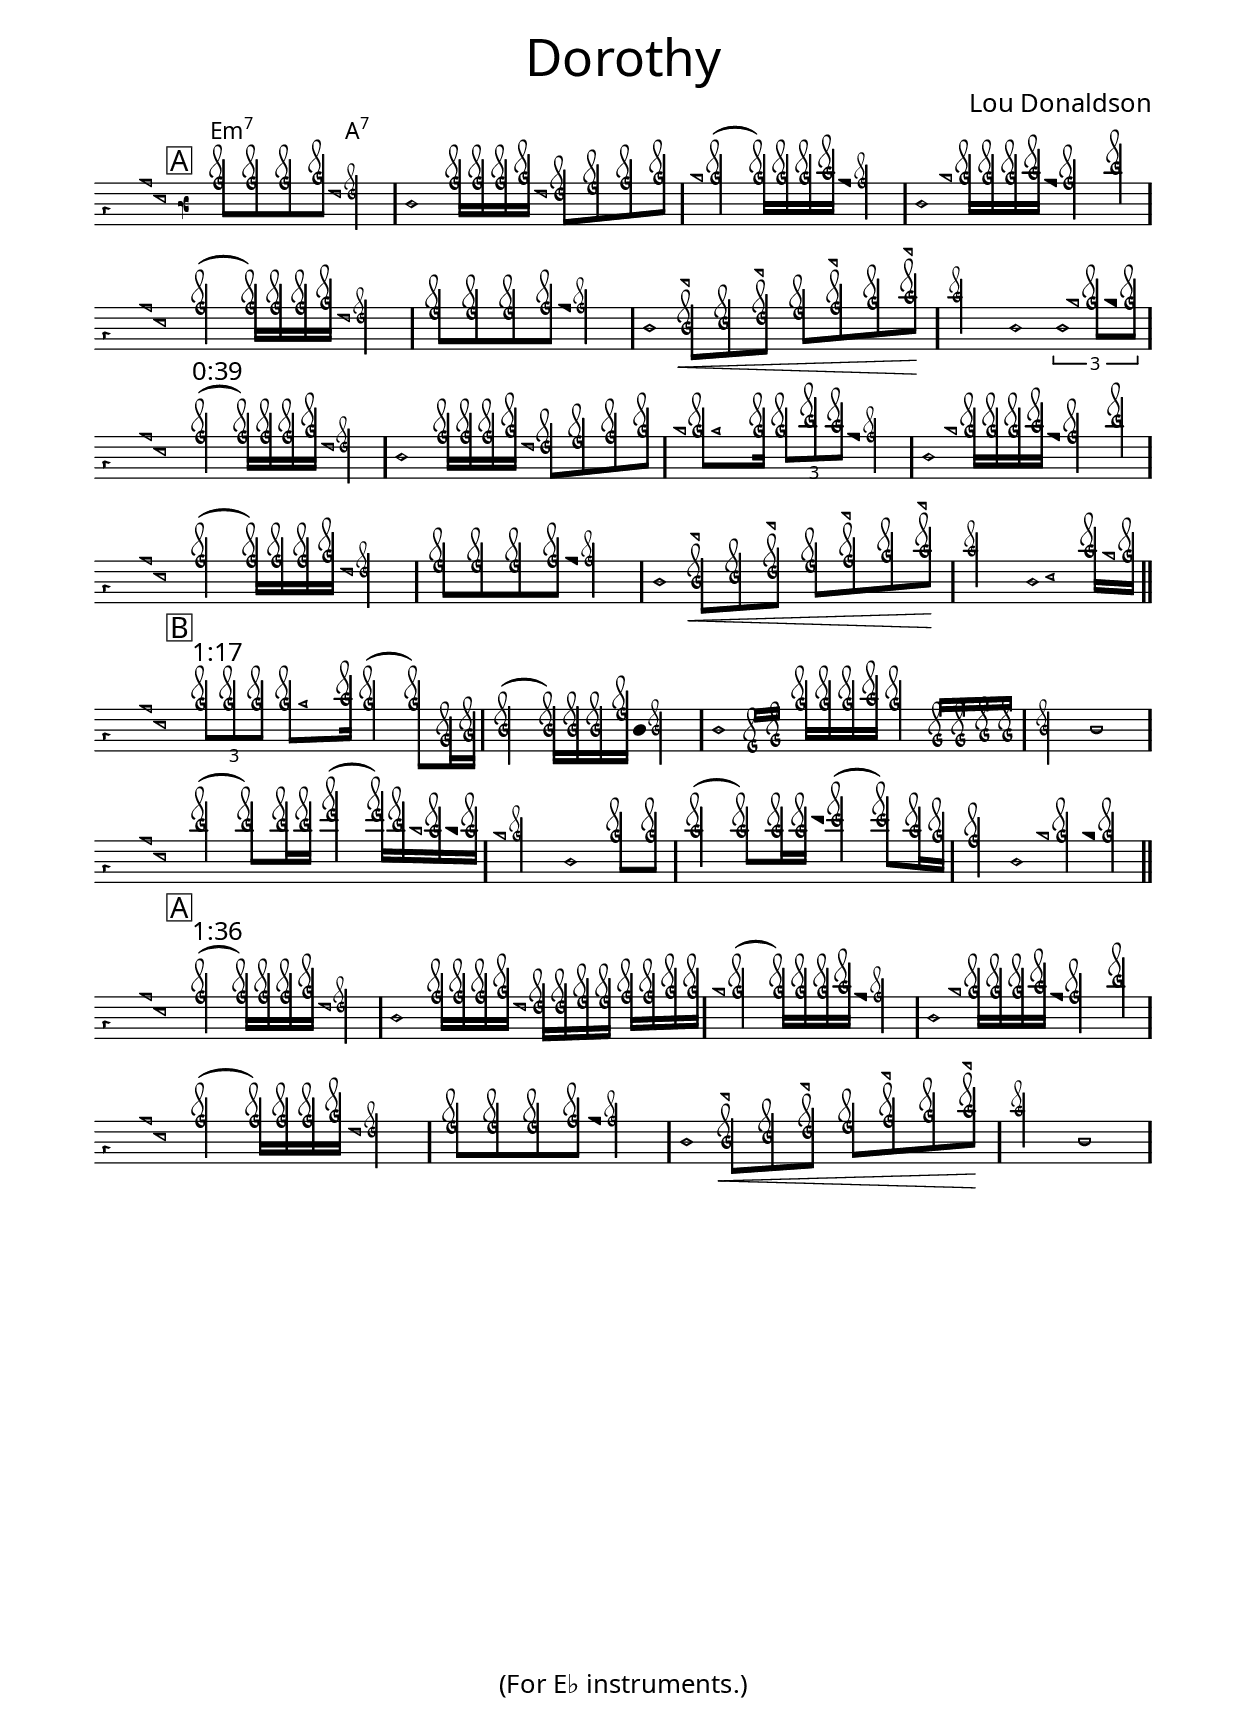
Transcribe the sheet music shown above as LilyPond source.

\version "2.16.1"

\version "2.16.0"

% preliminary LilyJAZZ version for testing purposes

\paper { indent = #0 }

%***********************************************************************
% MAPPING ALISTS / LOOKUP TABLES
%***********************************************************************

% MAPPING ALIST: GLYPH NAME TO UNICODE CHAR NUMBER =====================
#(define jazz-map '(
    ("noteheads.s0jazz" . #xe191) 
    ("noteheads.s1jazz" . #xe192)
    ("noteheads.s2jazz" . #xe193)
    ("noteheads.s0slashjazz" . #xe19c)
    ("noteheads.s1slashjazz" . #xe19d)
    ("noteheads.s2slashjazz" . #xe19e)
    ("noteheads.s2crossjazz" . #xe1a1)
    ("flags.u3jazz" . #xe21c)
    ("flags.u4jazz" . #xe21d)
    ("flags.u5jazz" . #xe21e)
    ("flags.u6jazz" . #xe21f)
    ("flags.u7jazz" . #xe220)
    ("flags.d3jazz" . #xe221)
    ("flags.d4jazz" . #xe222)
    ("flags.d5jazz" . #xe223)
    ("flags.d6jazz" . #xe224)
    ("flags.d7jazz" . #xe225)
    ("flags.ugracejazz" . #xe226)
    ("flags.dgracejazz" . #xe227)
    ("dots.dot" . #xe131)
    ("accidentals.doublesharpjaz" . #xe126)
    ("accidentals.sharpjazz" . #xe10f)
    ("accidentals.naturaljazz" . #xe117)
    ("accidentals.flatjazz" . #xe11b)
    ("accidentals.flatflatjazz" . #xe124)
    ("accidentals.rightparenjaz" . #xe127)
    ("accidentals.leftparenjazz" . #xe128)
    ("rests.mmendjazz" . #xe0f8)
    ("rests.0jazz" . #xe100)
    ("rests.1jazz" . #xe101)
    ("rests.0ojazz" . #xe102)
    ("rests.1ojazz" . #xe103)
    ("rests.2jazz" . #xe108)
    ("rests.3jazz" . #xe10a)
    ("rests.4jazz" . #xe10b)
    ("rests.5jazz" . #xe10c)
    ("rests.6jazz" . #xe10d)
    ("rests.7jazz" . #xe10e)
    ("clefs.Fjazz" . #xe170)
    ("scripts.ufermatajazz" . #xe132)
    ("scripts.dfermatajazz" . #xe133)
    ("scripts.asteriskjazz" . #xe138)
    ("scripts.sforzatojazz" . #xe13b)
    ("scripts.esprjazz" . #xe13c)
    ("scripts.staccatojazz" . #xe13d)
    ("scripts.tenutojazz" . #xe140)
    ("scripts.uportatojazz" . #xe141)
    ("scripts.dportatojazz" . #xe142)
    ("scripts.umarcatojazz" . #xe143)
    ("scripts.dmarcatojazz" . #xe144)
    ("scripts.openjazz" . #xe145)
    ("scripts.stoppedjazz" . #xe148)
    ("scripts.trilljazz" . #xe14d)
    ("scripts.segnojazz" . #xe153)
    ("scripts.varsegnojazz" . #xe154)
    ("scripts.codajazz" . #xe155)
    ("scripts.varcodajazz" . #xe156)
    ("scripts.trill_elementjazz" . #xe15c)
    ("scripts.trilelementjazz" . #xe15f)
    ("scripts.pralljazz" . #xe160)
    ("scripts.prallpralljazz" . #xe162)
    ("clefs.F_changejazz" . #xe171)
    ("clefs.Gjazz" . #xe172)
    ("clefs.G_changejazz" . #xe173)
    ("timesig.C44jazz" . #xe178)
    ("timesig.C22jazz" . #xe179)
    ("zerojazz" . #x0030)
    ("onejazz" . #x0031)
    ("twojazz" . #x0032)
    ("threejazz" . #x0033)
    ("fourjazz" . #x0034)
    ("fivejazz" . #x0035)
    ("sixjazz" . #x0036)
    ("sevenjazz" . #x0037)
    ("eightjazz" . #x0038)
    ("ninejazz" . #x0039)
    ("Fjazz" . #x0046)
    ("fjazz" . #x0066)
    ("mjazz" . #x006d)
    ("pjazz" . #x0070)
    ("rjazz" . #x0072)
    ("sjazz" . #x0073)
    ("zjazz" . #x007a)))                            

#(define jazz-alteration-glyph-name-alist
  '((0 . "accidentals.naturaljazz")
    (-1/2 . "accidentals.flatjazz")
    (1/2 . "accidentals.sharpjazz")
    (1 . "accidentals.doublesharpjaz")
    (-1 . "accidentals.flatflatjazz")))


%***********************************************************************
%  JAZZ GLYPH ACCESS
%***********************************************************************

#(define-markup-command (jazzchar layout props charnum) (number?)
  "char for jazz characters"
    (interpret-markup layout props
      (markup (#:fontsize 5 #:override '(font-name . "LilyJAZZ") #:char charnum))))

% JAZZGLYPH: REPLACEMENT FOR MUSICGLYPH ================================
#(define-markup-command (jazzglyph layout props glyphname) (string?)
  "musicglyph replacemet for jazz (i. e. non-Feta) characters"
    (let* ((charnum (cdr (assoc glyphname  jazz-map))))
    (interpret-markup layout props
      (markup (#:fontsize 5 #:override '(font-name . "LilyJAZZ") #:char charnum)))))


%***********************************************************************
%  JAZZ CLEFS
%***********************************************************************

#(define (jazz-clef grob)
  "jazz clef stencil"
  (let* ((glyphname (string-append (ly:grob-property grob 'glyph-name) "jazz")))    
    (if (pair? (assoc glyphname jazz-map))
        (grob-interpret-markup grob (markup #:jazzglyph glyphname))
        (ly:clef::print grob))))


%***********************************************************************
% KEY SIGNATURES
%***********************************************************************

#(define (jazz-keysig grob)
  "stencil: jazz key signature (including cancellation)"
  (let* ((altlist (ly:grob-property grob 'alteration-alist))
    (c0pos (ly:grob-property grob 'c0-position))
    (keysig-stencil '()))
    (for-each (lambda (alt) 
         (let* ((alteration (if (grob::has-interface grob 'key-cancellation-interface) 0 (cdr alt)))
         (glyphname (assoc-get alteration jazz-alteration-glyph-name-alist ""))
         (padding (cond
           ((< alteration 0) 0.25)  ; any kind of flat
           ((= alteration 0) 0.05)    ;  natural
           ((< alteration 1) 0.1)    ; sharp (less than double sharp)
           (else -0.4)))                ; double sharp
         (ypos (key-signature-interface::alteration-position (car alt) (cdr alt) c0pos))
         (acc-stencil (grob-interpret-markup grob (markup #:raise (/ ypos 2) #:jazzglyph glyphname))))
         (set! keysig-stencil (ly:stencil-combine-at-edge acc-stencil X RIGHT keysig-stencil padding)))) altlist)
    keysig-stencil))


%***********************************************************************
% TIME SIGNATURE
%***********************************************************************

#(define (jazz-timesig grob)
  (let* ((style (ly:grob-property grob 'style))
         (fraction (ly:grob-property grob 'fraction))
         (glyphname (if (equal? style 'C) 
                (cond 
                   ((equal? fraction '(4 . 4)) "timesig.C44jazz")
                   ((equal? fraction '(2 . 2)) "timesig.C22jazz")
                   (else "")) "")))
    (if (equal? glyphname "")
        (ly:time-signature::print grob)
        (grob-interpret-markup grob (markup #:fontsize -5 #:jazzglyph glyphname)))))


%***********************************************************************
% NOTE HEADS
%***********************************************************************

#(define (jazz-notehead grob)
  "stencil: jazz noteheads"
  (let* ((log (ly:grob-property grob 'duration-log)))
     (set! (ly:grob-property grob 'stem-attachment) '(1.0 . 0.35))
     (grob-interpret-markup grob
      (cond 
         ((<= log 0) (markup #:jazzglyph "noteheads.s0jazz"))
         ((<= log 1) (markup #:jazzglyph "noteheads.s1jazz"))  
	 (else  (markup #:jazzglyph "noteheads.s2jazz"))))))

%***********************************************************************
% FLAGS
%***********************************************************************

#(define (jazz-flag grob)
  "stencil: jazz flags"
   (let* ((stem-grob (ly:grob-parent grob X))
          (log (ly:grob-property stem-grob 'duration-log))
          (dir (ly:grob-property stem-grob 'direction))
          (stem-width (* (ly:staff-symbol-line-thickness grob) (ly:grob-property stem-grob 'thickness)))
          (glyphname (string-append "flags." (if (> dir 0) "u" "d") (number->string log) "jazz"))
          (flag-stencil (grob-interpret-markup grob (markup #:jazzglyph glyphname)))
          (flag-pos (cons (* stem-width -1) 0))
          (stroke-style (ly:grob-property grob 'stroke-style))
          (stroke-stencil (if (equal? stroke-style "grace")
                              (if (equal? dir UP) 
                                  (make-line-stencil 0.15 -0.5 -1.6 0.75 -0.6)
                                  (make-line-stencil 0.15 -0.4 1.6 0.85 0.6))
     ;                             (grob-interpret-markup grob (markup #:jazzglyph "flags.ugracejazz"))
     ;                             (grob-interpret-markup grob (markup #:jazzglyph "flags.dgracejazz")))
                              empty-stencil)))
          (ly:stencil-translate (ly:stencil-add flag-stencil stroke-stencil) flag-pos)))


%***********************************************************************
% DOTS (DURATION)
%***********************************************************************

#(define (jazz-dots grob)
  "stencil: jazz duration dots"
  (let* ((dot-count (ly:grob-property grob 'dot-count)))
     (grob-interpret-markup grob (markup
         (if (>= dot-count 1) (markup #:translate '(0.4 . 0) #:jazzglyph "dots.dot") (markup #:null))
         (if (>= dot-count 2) (markup #:translate '(0.25 . 0) #:jazzglyph "dots.dot") (markup #:null))
         (if (>= dot-count 3) (markup #:translate '(0.25 . 0) #:jazzglyph "dots.dot") (markup #:null))
         (if (>= dot-count 4) (markup #:translate '(0.25 . 0) #:jazzglyph "dots.dot") (markup #:null))
         (if (>= dot-count 5) (markup #:translate '(0.25 . 0) #:jazzglyph "dots.dot") (markup #:null))))))         


%***********************************************************************
% ACCIDENTALS
%***********************************************************************

% ACCIDENTALS (MUSICAL CONTEXT) ========================================
#(define (jazz-accidental grob)
   "stencil: jazz accidentals in front of notes or used as suggestions"
  (let* ((alt (ly:grob-property grob 'alteration))
         (show (if (null? (ly:grob-property grob 'forced)) (if (null? (ly:grob-object grob 'tie)) #t #f ) #t )))
    (if (equal? show #t)
      (grob-interpret-markup grob (markup #:jazzglyph (assoc-get alt jazz-alteration-glyph-name-alist "")))
      (ly:accidental-interface::print grob))))

% CAUTIONARY ACCIDENTALS (MUSICAL CONTEXT) =============================
#(define (jazz-accidental-cautionary grob)
   "stencil: jazz cautionary accidentals in front of notes"
  (let* ((alt (ly:grob-property grob 'alteration)))
    (grob-interpret-markup grob
      (case alt 
         ((1) (markup #:concat (
                     #:translate '(0 . -0.05) #:jazzglyph "accidentals.leftparenjazz" 
                     #:jazzglyph "accidentals.doublesharpjaz"                         
                     #:translate '(0 . 0.05) #:jazzglyph "accidentals.rightparenjaz" )))
         ((1/2) (markup #:concat (
                     #:translate '(0 . -0.1) #:jazzglyph "accidentals.leftparenjazz" 
                     #:jazzglyph "accidentals.sharpjazz"                       
                     #:translate '(0 . 0.3) #:jazzglyph "accidentals.rightparenjaz" )))
         ((0) (markup #:concat (
                     #:translate '(0.1 . 0) #:rotate 5 #:jazzglyph "accidentals.leftparenjazz" 
                     #:jazzglyph "accidentals.naturaljazz"                          
                     #:translate '(0.05 . 0.3) #:rotate 5 #:jazzglyph "accidentals.rightparenjaz" )))
         ((-1/2) (markup #:concat (
                     #:translate '(-0.15 . 0.3) #:jazzglyph "accidentals.leftparenjazz" 
                     #:jazzglyph "accidentals.flatjazz"                                   
                     #:translate '(0 . 0.2) #:jazzglyph "accidentals.rightparenjaz" )))   ;   
         ((-1) (markup #:concat (
                     #:translate '(-0.15 . 0.5) #:jazzglyph "accidentals.leftparenjazz" 
                     #:jazzglyph "accidentals.flatflatjazz"                                  
                     #:translate '(-0.1 . 0.4) #:jazzglyph "accidentals.rightparenjaz" )))))))


%***********************************************************************
% RESTS
%***********************************************************************

#(define (jazz-rest grob)
  (let* ((duration (ly:grob-property grob 'duration-log))
         (glyphname (string-append "rests." (number->string duration) "jazz")))
      (grob-interpret-markup grob (markup #:jazzglyph glyphname))))


%***********************************************************************
% DYNAMICS
%***********************************************************************

  sfpp = #(make-dynamic-script  "sfpp" )
% re-defined because of spefilal f with horizontal bar for ligatures/grouping:
  ff = #(make-dynamic-script  "FF" )
  fff = #(make-dynamic-script  "FFF" )
  ffff = #(make-dynamic-script  "FFFF" )
  fffff = #(make-dynamic-script  "FFFFF" )

% to do: make reversible for \jazzOff
#(define-markup-command (dynamic layout props arg)
  (markup?)
  #:category font
  "Use jazz instead of feta for dynamic markup font."
  (interpret-markup layout props (markup #:fontsize 5 #:override '(font-name . "LilyJAZZ") arg)))



%***********************************************************************
% ACCENTS
%***********************************************************************

#(define (jazz-articulation grob)
  (let* ((dir (ly:grob-property grob 'direction))
           (var (ly:grob-property grob 'script-stencil))
           (glyphname (if (= dir DOWN) (car (cdr var)) (cdr (cdr var))))
           (jazzchar (assoc-get (string-append "scripts." glyphname "jazz") jazz-map 0 )))
     (if (> jazzchar 0) 
         (grob-interpret-markup grob (markup #:jazzchar jazzchar))
         (ly:script-interface::print grob))))


fermataMarkup =
#(make-music 'MultiMeasureTextEvent
             'tweaks (list
                      ;; Set the 'text based on the 'direction
                      (cons 'text (lambda (grob)
                                    (if (eq? (ly:grob-property grob 'direction) DOWN)
                                        (markup #:concat (" " #:jazzglyph "scripts.dfermatajazz"))
                                        (markup #:concat (" " #:jazzglyph "scripts.ufermatajazz")))))
                      (cons 'outside-staff-priority 40)
                      (cons 'outside-staff-padding 0)))


makeUnpurePureContainer =
        #(ly:make-unpure-pure-container
       ly:grob::stencil-height
       (lambda (grob start end) (ly:grob::stencil-height grob)))  


jazzOn = {
  \override Staff.Clef #'stencil = #jazz-clef
  \override Score.BarNumber #'stencil = ##f
  
  \override Staff.KeySignature #'stencil = #jazz-keysig
  \override Staff.KeyCancellation #'stencil = #jazz-keysig

  \override Staff.TimeSignature #'stencil = #jazz-timesig
  
  \override Staff.NoteHead #'stencil = #jazz-notehead  
  \override Staff.NoteHead #'Y-extent = \makeUnpurePureContainer
  
  \override Staff.Stem #'thickness = #2
  \override Staff.Beam #'beam-thickness = #0.55
  \override Staff.Flag #'stencil = #jazz-flag
  \override Staff.Flag #'Y-extent = \makeUnpurePureContainer

  \override Staff.Dots #'stencil = #jazz-dots
  \override Staff.Accidental #'stencil = #jazz-accidental
  \override Staff.Accidental #'Y-extent = \makeUnpurePureContainer
  
  \override Staff.AccidentalCautionary #'stencil = #jazz-accidental-cautionary
  \override Staff.AccidentalCautionary #'Y-extent = \makeUnpurePureContainer

  \override Staff.AccidentalSuggestion #'stencil = #jazz-accidental
  \override Staff.AccidentalSuggestion #'Y-extent = \makeUnpurePureContainer
        
  \override Staff.Script #'stencil = #jazz-articulation        
  
  \override Staff.Rest #'stencil = #jazz-rest
  \override Staff.Slur #'thickness = #2.5
  \override Staff.Tie #'thickness = #2.5
  \override Staff.BarLine #'hair-thickness = #3  
  \override Score.BarNumber #'font-name = #"LilyJAZZ Text"

  \override Staff.TimeSignature #'font-name = #"LilyJAZZ"
  \override Staff.TimeSignature #'font-size = #5
  
  \override Staff.DynamicText #'font-name = #"LilyJAZZ"
  \override Staff.DynamicText #'font-size = #6

  \override Score.RehearsalMark #'font-name = #"LilyJAZZ Text"
  \override Score.MetronomeMark #'font-name = #"LilyJAZZ Text"

  \override Staff.TextScript #'font-name = #"LilyJAZZ Text"   
  \override Staff.TextScript #'font-size = #1

  \override Staff.InstrumentName #'font-name = #"LilyJAZZ Text"   
  
  \override Staff.TupletNumber #'font-name = "LilyJAZZ Text"
  \override Staff.TupletBracket #'thickness = #1.5
  
  \override Score.VoltaBracket #'font-name = #"LilyJAZZ Text"
  \override Score.VoltaBracket #'font-size = #0
  \override Score.VoltaBracket #'thickness = #2
}

jazzOff = {
  \revert Staff.Clef #'stencil
  
  \revert Staff.KeySignature #'stencil
  \revert Staff.KeyCancellation #'stenci
  
  \revert Staff.TimeSignature #'stencil

  \revert Staff.NoteHead #'stencil
  \revert Staff.NoteHead #'Y-extent
  \revert Staff.Stem #'thickness
  \revert Staff.Beam #'beam-thickness
  \revert Staff.Flag #'stencil
  \revert Staff.Dots #'stencil
  \revert Staff.Accidental #'stencil
  \revert Staff.AccidentalCautionary #'stencil
  \revert Staff.AccidentalSuggestion #'stencil
  \revert Staff.Script #'stencil 
  \revert Staff.Rest #'stencil
  \revert Staff.Slur #'thickness 
  \revert Staff.Tie #'thickness
  \revert Staff.BarLine #'hair-thickness
  \revert Score.BarNumber #'font-name
  \revert Staff.TimeSignature #'font-name
  \revert Staff.TimeSignature #'font-size
  \revert Staff.DynamicText #'font-name
  \revert Staff.DynamicText #'font-size
  \revert Score.RehearsalMark #'font-name
  \revert Score.MetronomeMark #'font-name
  \revert Staff.TextScript #'font-name  
  \revert Staff.TextScript #'font-size
  \revert Staff.InstrumentName #'font-name   
  \revert Staff.TupletNumber #'font-name
  \revert Staff.TupletBracket #'thickness
  \revert Score.VoltaBracket #'font-name
  \revert Score.VoltaBracket #'font-size
  \revert Score.VoltaBracket #'thickness
}




\include "../shared/common.ly"

\header {
  title    = \markup { \fontsize #3 \override #'(font-name . "LilyJAZZ Text") "Dorothy" }
  composer = \markup { \fontsize #1 \override #'(font-name . "LilyJAZZ Text") "Lou Donaldson" }
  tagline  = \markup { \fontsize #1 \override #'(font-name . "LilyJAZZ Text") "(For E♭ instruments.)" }
}

harmony = \new ChordNames \with {
  \override ChordName #'font-size = #0
  \override ChordName #'font-name = #"lilyjazzchord"
} \chordmode {

  e2:m7 a2:7
}

melody = \relative c'' {
  \jazzOn

  \clef treble
  \key d \major
  \time 4/4

  \set Score.markFormatter = #format-mark-box-alphabet

  % A
  \mark \default
  fs8 fs8 fs8 g8 ds2 |
  r4 fs16 fs16 fs16 g16 ds8 e8 fs8 g8 |
  gs4( gs16) gs16 gs16 a16 f2 |
  r4 gs16 gs16 gs16 a16 f4 b4 | \break
  
  fs4( fs16) fs16 fs16 g16 ds2 |
  e8 e8 e8 fs8 f2 |
  r8 b,8->\< cs8 d8-> e8 fs-> g8 a8->\! |
  a2 r4 \times 2/3 { r8 gs8 g8 } | \break

  % A
  fs4(^"0:39" fs16) fs16 fs16 g16 ds2 |
  r4 fs16 fs16 fs16 g16 ds8 e8 fs8 g8 |
  gs8. gs16 \times 2/3 { gs8 b8 a8 } f2 |
  r4 gs16 gs16 gs16 a16 f4 b4 | \break

  fs4( fs16) fs16 fs16 g16 ds2 |
  e8 e8 e8 fs8 f2 |
  r8 b,8->\< cs8 d8-> e8 fs-> g8 a8->\! |
  a2 r4. a16 gs16 \bar "||" \break

  % B
  \mark \default
  \times 2/3 { g8^"1:17" g8 g8 } g8. a16 g4( g8) g,16 a16 | \noBreak
  b4( b16) b16 b16 e16 bf2 | \noBreak
  r8 fs16 g16 g'16 g16 g16 a16 g4 g,16 g16 a16 a16 | \noBreak
  b2 r2 | \break
  
  b'4( b8) b16 b16 d4( d16) b16 as16 a16 |
  gs2 r4 gs8 gs8 |
  a4( a8) a16 a16 c4( c8) a16 g16 |
  fs4 r4 gs4 g4 \bar "||" \break

  % A
  \mark #1
  fs4(^"1:36" fs16) fs16 fs16 g16 ds2 |
  r4 fs16 fs16 fs16 g16 ds16 ds16 e16 e16 fs16 fs16 g16 g16 |
  gs4( gs16) gs16 gs16 a16 f2 |
  r4 gs16 gs16 gs16 a16 f4 b4 | \break

  fs4( fs16) fs16 fs16 g16 ds2 |
  e8 e8 e8 fs8 f2 |
  r8 b,8->\< cs8 d8-> e8 fs-> g8 a8->\! |
  a2 r2 | \break
}

\score {
  <<
    \new ChordNames {
      \harmony
    }

    \new Staff {
      \melody
    }
  >>
}